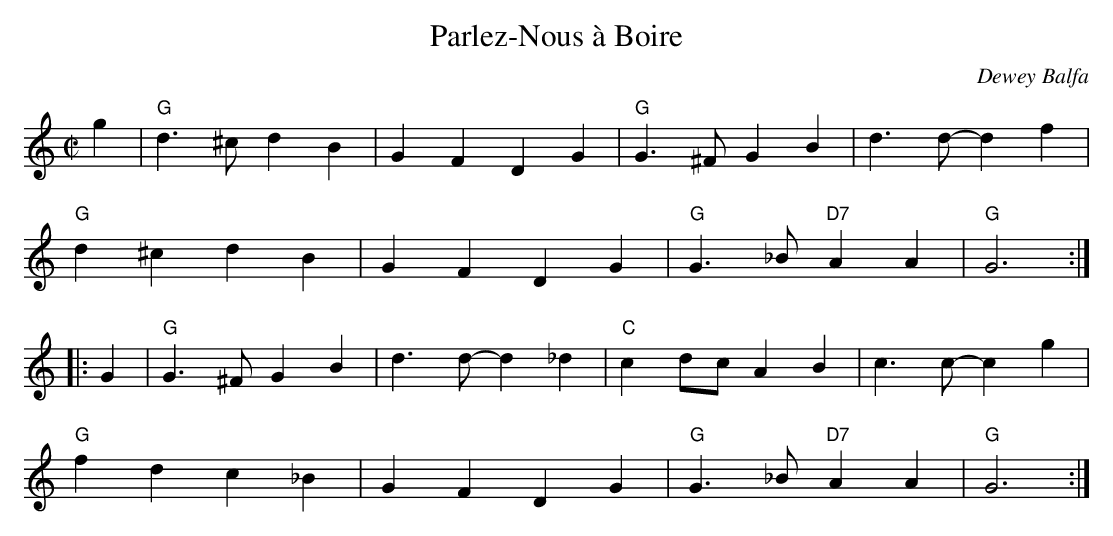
X:1
T: Parlez-Nous \`a Boire
C: Dewey Balfa
M: C|
L:1/8
K: Gmix
g2|"G"d3^cd2B2|G2F2D2G2|"G"G3^FG2B2|d3 d-d2f2|
"G"d2^c2d2B2|G2F2D2G2|"G"G3_B "D7"A2A2|"G"G6:|
|:G2|"G"G3^FG2B2|d3d-d2_d2|"C"c2dcA2B2|c3c-c2g2|
"G"f2d2c2_B2|G2F2D2G2|"G"G3_B "D7"A2A2|"G"G6:|
